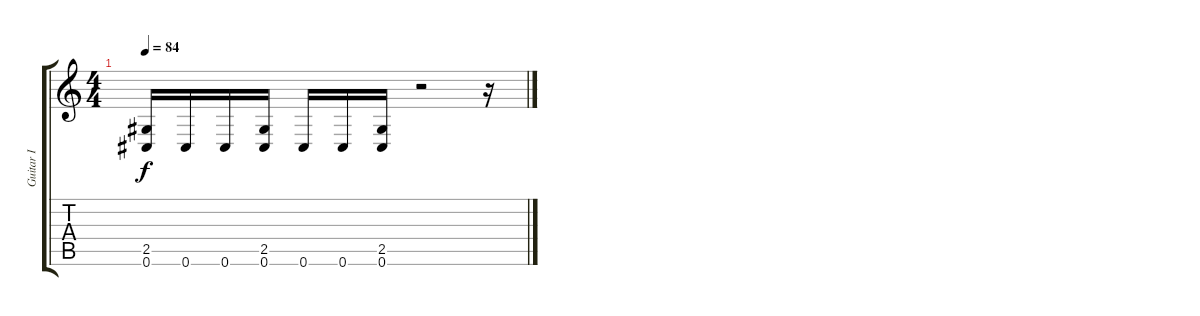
\track ("Guitar I" "Guitar I") {instrument distortionguitar}
\staff {score tabs}
\tuning (Db4 Ab3 E3 B2 Gb2 Db2) {hide}
\ts (4 4)
\tempo 84
\clef g2
\ks c
(2.5 0.6).16{dy f} 0.6.16 0.6.16 (2.5 0.6).16 0.6.16 0.6.16 (2.5 0.6).16 r.2 r.16
